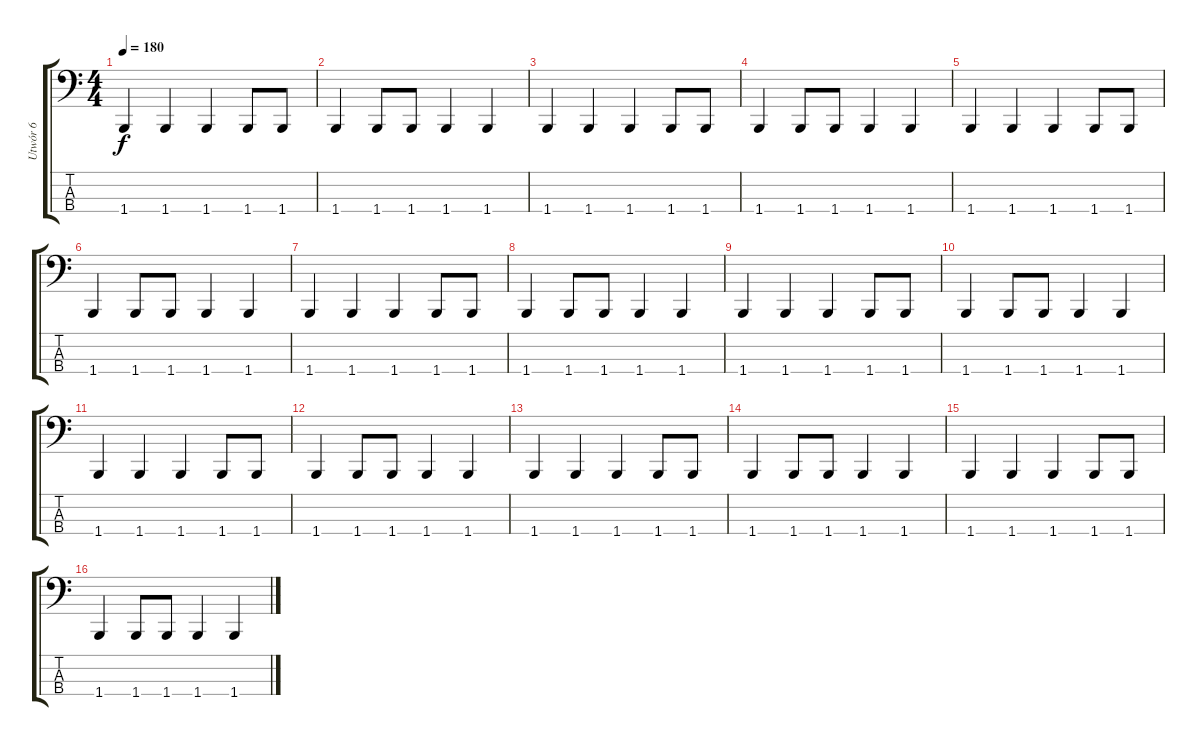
\track ("Utwór 6" "Utwór 6") {instrument electricbasspick}
\staff {score tabs}
\tuning (Eb2 Bb1 F1 Bb0) {hide}
\ts (4 4)
\tempo 180
\clef f4
\ks c
1.4.4{dy f instrument electricbasspick} 1.4.4 1.4.4 1.4.8 1.4.8 |
1.4.4 1.4.8 1.4.8 1.4.4 1.4.4 |
1.4.4 1.4.4 1.4.4 1.4.8 1.4.8 |
1.4.4 1.4.8 1.4.8 1.4.4 1.4.4 |
1.4.4 1.4.4 1.4.4 1.4.8 1.4.8 |
1.4.4 1.4.8 1.4.8 1.4.4 1.4.4 |
1.4.4 1.4.4 1.4.4 1.4.8 1.4.8 |
1.4.4 1.4.8 1.4.8 1.4.4 1.4.4 |
1.4.4 1.4.4 1.4.4 1.4.8 1.4.8 |
1.4.4 1.4.8 1.4.8 1.4.4 1.4.4 |
1.4.4 1.4.4 1.4.4 1.4.8 1.4.8 |
1.4.4 1.4.8 1.4.8 1.4.4 1.4.4 |
1.4.4 1.4.4 1.4.4 1.4.8 1.4.8 |
1.4.4 1.4.8 1.4.8 1.4.4 1.4.4 |
1.4.4 1.4.4 1.4.4 1.4.8 1.4.8 |
1.4.4 1.4.8 1.4.8 1.4.4 1.4.4
